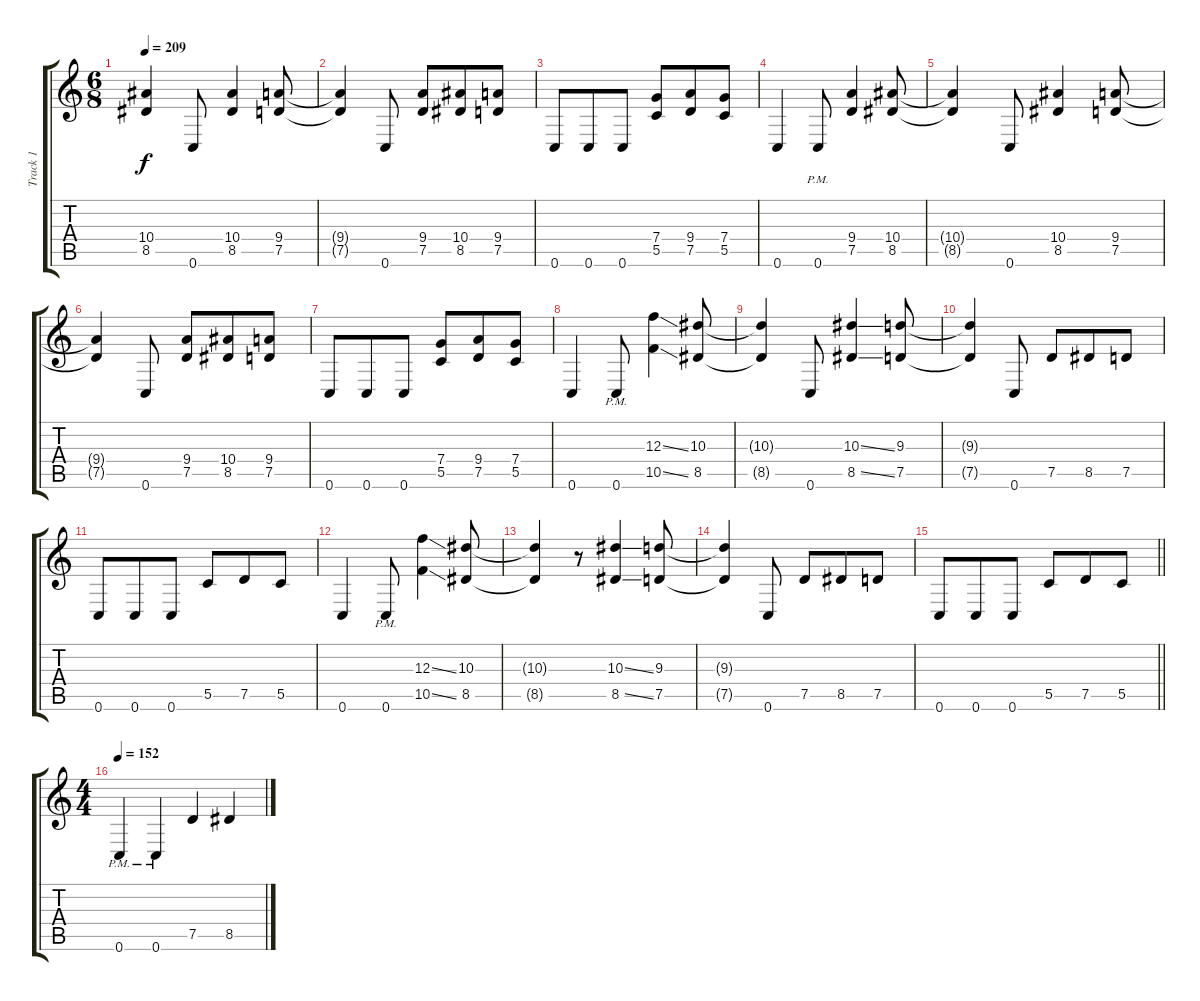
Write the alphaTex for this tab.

\track ("Track 1" "Track 1") {instrument distortionguitar}
\staff {score tabs}
\tuning (D4 A3 F3 C3 G2 C2) {hide}
\ts (6 8)
\tempo 209
\clef g2
\ks c
(10.4{t} 8.5{t}).4{dy f} 0.6.8 (10.4 8.5).4 (9.4 7.5).8 |
(9.4{t} 7.5{t}).4 0.6.8 (9.4 7.5).8 (10.4 8.5).8 (9.4 7.5).8 |
0.6.8 0.6.8 0.6.8 (7.4 5.5).8 (9.4 7.5).8 (7.4 5.5).8 |
0.6.4 0.6{pm}.8 (9.4 7.5).4 (10.4 8.5).8 |
(10.4{t} 8.5{t}).4 0.6.8 (10.4 8.5).4 (9.4 7.5).8 |
(9.4{t} 7.5{t}).4 0.6.8 (9.4 7.5).8 (10.4 8.5).8 (9.4 7.5).8 |
0.6.8 0.6.8 0.6.8 (7.4 5.5).8 (9.4 7.5).8 (7.4 5.5).8 |
0.6.4 0.6{pm}.8 (12.3{ss} 10.5{ss}).4 (10.3 8.5).8 |
(10.3{t} 8.5{t}).4 0.6.8 (10.3{ss} 8.5{ss}).4 (9.3 7.5).8 |
(9.3{t} 7.5{t}).4 0.6.8 7.5.8 8.5.8 7.5.8 |
0.6.8 0.6.8 0.6.8 5.5.8 7.5.8 5.5.8 |
0.6.4 0.6{pm}.8 (12.3{ss} 10.5{ss}).4 (10.3 8.5).8 |
(10.3{t} 8.5{t}).4 r.8 (10.3{ss} 8.5{ss}).4 (9.3 7.5).8 |
(9.3{t} 7.5{t}).4 0.6.8 7.5.8 8.5.8 7.5.8 |
\barLineRight lightlight
0.6.8 0.6.8 0.6.8 5.5.8 7.5.8 5.5.8 |
\ts (4 4)
\section ("" "")
\tempo 152
0.6{pm}.4 0.6{pm}.4 7.5.4 8.5.4
